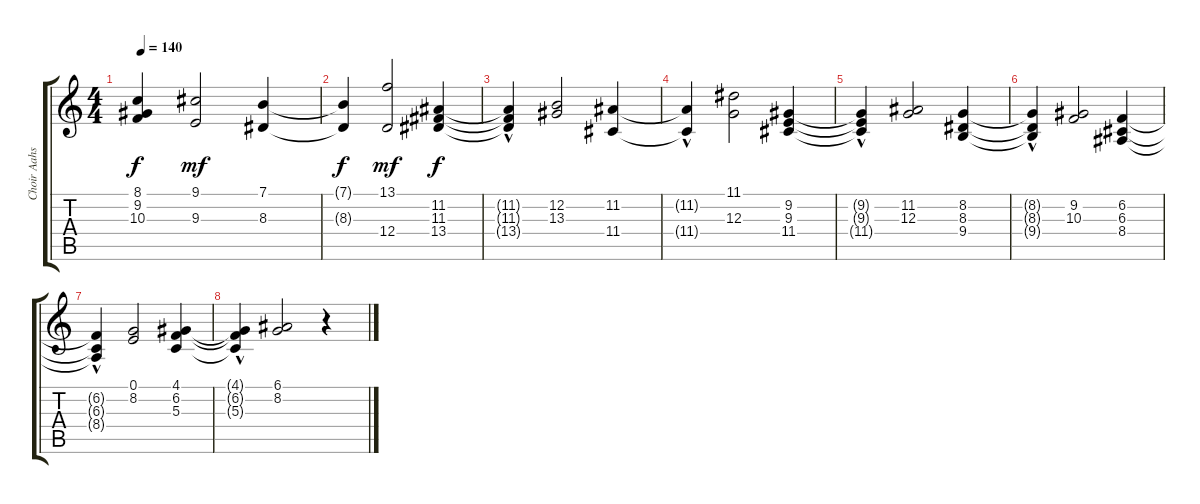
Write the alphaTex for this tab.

\track ("Choir Aahs" "Choir Aahs") {instrument choiraahs}
\staff {score tabs}
\tuning (E4 B3 G3 D3 A2 E2) {hide}
\ts (4 4)
\tempo 140
\clef g2
\ks c
(8.1{t} 9.2{t} 10.3{t}).4{dy f} (9.1 9.3).2{dy mf} (7.1 8.3).4 |
(7.1{t} 8.3{t}).4{dy f} (13.1 12.4).2{dy mf} (11.2 11.3 13.4).4{dy f} |
(11.2{t} 11.3{t} 13.4{hac t}).4 (12.2 13.3).2 (11.2 11.4).4 |
(11.2{t} 11.4{hac t}).4 (11.1 12.3).2 (9.2 9.3 11.4).4 |
(9.2{t} 9.3{t} 11.4{hac t}).4 (11.2 12.3).2 (8.2 8.3 9.4).4 |
(8.2{t} 8.3{t} 9.4{hac t}).4 (9.2 10.3).2 (6.2 6.3 8.4).4 |
(6.2{t} 6.3{t} 8.4{hac t}).4 (0.1 8.2).2 (4.1 6.2 5.3).4 |
(4.1{t} 6.2{t} 5.3{hac t}).4 (6.1 8.2).2 r.4
